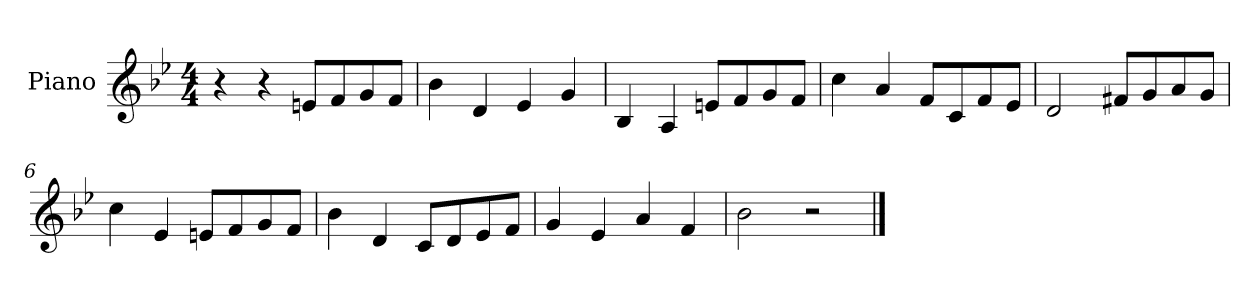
**kern
*part1
*staff1
*I"Piano
*I'Pno
*clefG2
*k[b-e-]
*B-:
*M4/4
=1
4r
4r
8en/L
8f/
8g/
8f/J
=2
4b-\
4d/
4e-/
4g/
=3
4B-/
4A/
8en/L
8f/
8g/
8f/J
=4
4cc\
4a/
8f/L
8c/
8f/
8e-/J
=5
2d/
8f#X/L
8g/
8a/
8g/J
=6
4cc\
4e-/
8en/L
8f/
8g/
8f/J
=7
4b-\
4d/
8c/L
8d/
8e-/
8f/J
=8
4g/
4e-/
4a/
4f/
=9
2b-\
2r
==
*-
